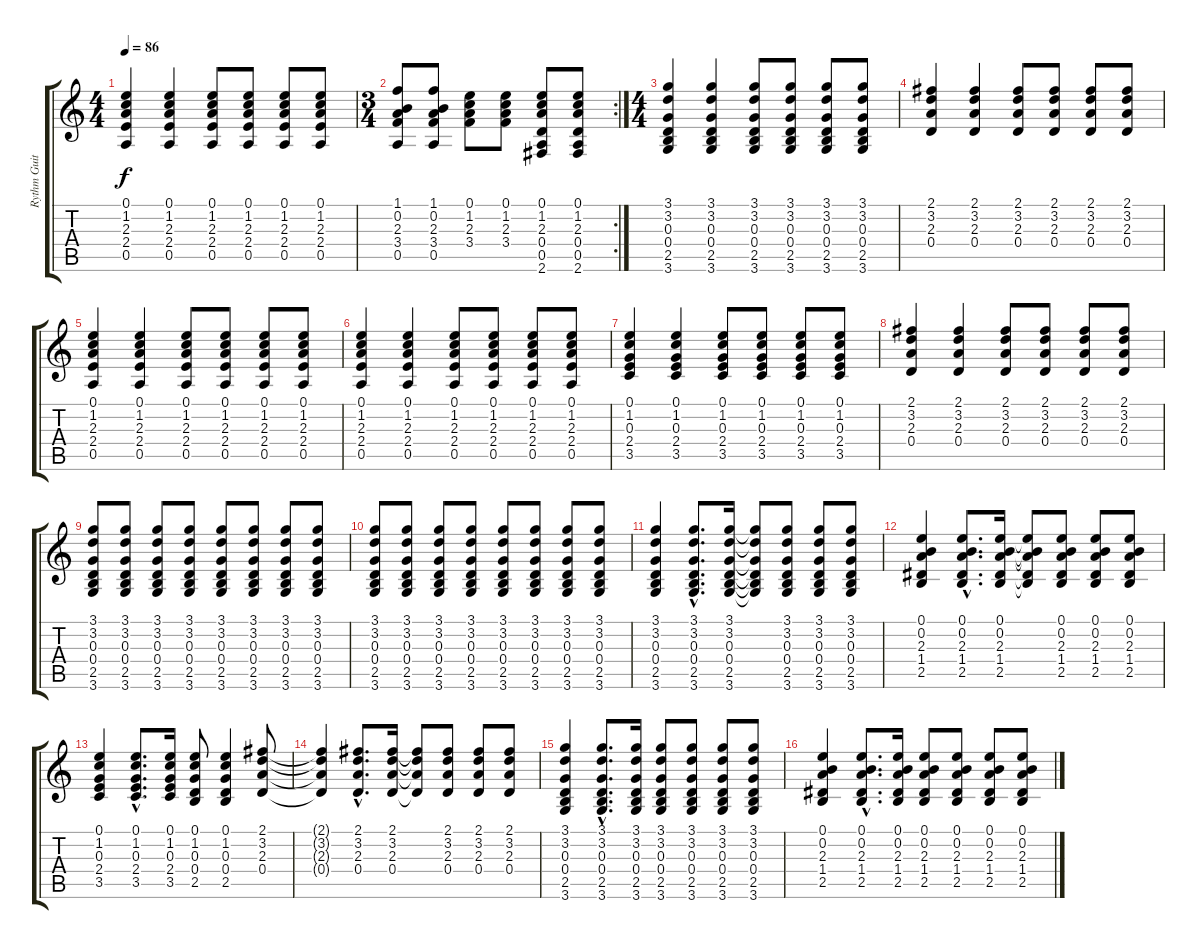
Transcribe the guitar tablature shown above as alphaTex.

\track ("Rythm Guitar" "Rythm Guit") {instrument electricguitarjazz}
\staff {score tabs}
\tuning (E4 B3 G3 D3 A2 E2) {hide}
\ts (4 4)
\tempo 86
\clef g2
\ks c
(0.1 1.2 2.3 2.4 0.5).4{dy f} (0.1 1.2 2.3 2.4 0.5).4 (0.1 1.2 2.3 2.4 0.5).8 (0.1 1.2 2.3 2.4 0.5).8 (0.1 1.2 2.3 2.4 0.5).8 (0.1 1.2 2.3 2.4 0.5).8 |
\rc 2
\ts (3 4)
(1.1 0.2 2.3 3.4 0.5).8 (1.1 0.2 2.3 3.4 0.5).8 (0.1 1.2 2.3 3.4).8 (0.1 1.2 2.3 3.4).8 (0.1 1.2 2.3 0.4 0.5 2.6).8 (0.1 1.2 2.3 0.4 0.5 2.6).8 |
\ts (4 4)
(3.1 3.2 0.3 0.4 2.5 3.6).4 (3.1 3.2 0.3 0.4 2.5 3.6).4 (3.1 3.2 0.3 0.4 2.5 3.6).8 (3.1 3.2 0.3 0.4 2.5 3.6).8 (3.1 3.2 0.3 0.4 2.5 3.6).8 (3.1 3.2 0.3 0.4 2.5 3.6).8 |
(2.1 3.2 2.3 0.4).4 (2.1 3.2 2.3 0.4).4 (2.1 3.2 2.3 0.4).8 (2.1 3.2 2.3 0.4).8 (2.1 3.2 2.3 0.4).8 (2.1 3.2 2.3 0.4).8 |
(0.1 1.2 2.3 2.4 0.5).4 (0.1 1.2 2.3 2.4 0.5).4 (0.1 1.2 2.3 2.4 0.5).8 (0.1 1.2 2.3 2.4 0.5).8 (0.1 1.2 2.3 2.4 0.5).8 (0.1 1.2 2.3 2.4 0.5).8 |
(0.1 1.2 2.3 2.4 0.5).4 (0.1 1.2 2.3 2.4 0.5).4 (0.1 1.2 2.3 2.4 0.5).8 (0.1 1.2 2.3 2.4 0.5).8 (0.1 1.2 2.3 2.4 0.5).8 (0.1 1.2 2.3 2.4 0.5).8 |
(0.1 1.2 0.3 2.4 3.5).4 (0.1 1.2 0.3 2.4 3.5).4 (0.1 1.2 0.3 2.4 3.5).8 (0.1 1.2 0.3 2.4 3.5).8 (0.1 1.2 0.3 2.4 3.5).8 (0.1 1.2 0.3 2.4 3.5).8 |
(2.1 3.2 2.3 0.4).4 (2.1 3.2 2.3 0.4).4 (2.1 3.2 2.3 0.4).8 (2.1 3.2 2.3 0.4).8 (2.1 3.2 2.3 0.4).8 (2.1 3.2 2.3 0.4).8 |
(3.1 3.2 0.3 0.4 2.5 3.6).8 (3.1 3.2 0.3 0.4 2.5 3.6).8 (3.1 3.2 0.3 0.4 2.5 3.6).8 (3.1 3.2 0.3 0.4 2.5 3.6).8 (3.1 3.2 0.3 0.4 2.5 3.6).8 (3.1 3.2 0.3 0.4 2.5 3.6).8 (3.1 3.2 0.3 0.4 2.5 3.6).8 (3.1 3.2 0.3 0.4 2.5 3.6).8 |
(3.1 3.2 0.3 0.4 2.5 3.6).8 (3.1 3.2 0.3 0.4 2.5 3.6).8 (3.1 3.2 0.3 0.4 2.5 3.6).8 (3.1 3.2 0.3 0.4 2.5 3.6).8 (3.1 3.2 0.3 0.4 2.5 3.6).8 (3.1 3.2 0.3 0.4 2.5 3.6).8 (3.1 3.2 0.3 0.4 2.5 3.6).8 (3.1 3.2 0.3 0.4 2.5 3.6).8 |
(3.1 3.2 0.3 0.4 2.5 3.6).4 (3.1{hac} 3.2{hac} 0.3{hac} 0.4{hac} 2.5{hac} 3.6{hac}).8{d} (3.1 3.2 0.3 0.4 2.5 3.6).16 (3.1{t} 3.2{t} 0.3{t} 0.4{t} 2.5{t} 3.6{t}).8 (3.1 3.2 0.3 0.4 2.5 3.6).8 (3.1 3.2 0.3 0.4 2.5 3.6).8 (3.1 3.2 0.3 0.4 2.5 3.6).8 |
(0.1 0.2 2.3 1.4 2.5).4 (0.1{hac} 0.2{hac} 2.3{hac} 1.4{hac} 2.5{hac}).8{d} (0.1 0.2 2.3 1.4 2.5).16 (0.1{t} 0.2{t} 2.3{t} 1.4{t} 2.5{t}).8 (0.1 0.2 2.3 1.4 2.5).8 (0.1 0.2 2.3 1.4 2.5).8 (0.1 0.2 2.3 1.4 2.5).8 |
(0.1 1.2 0.3 2.4 3.5).4 (0.1{hac} 1.2{hac} 0.3{hac} 2.4{hac} 3.5{hac}).8{d} (0.1 1.2 0.3 2.4 3.5).16 (0.1 1.2 0.3 0.4 2.5).8 (0.1 1.2 0.3 0.4 2.5).4 (2.1 3.2 2.3 0.4).8 |
(2.1{t} 3.2{t} 2.3{t} 0.4{t}).4 (2.1{hac} 3.2{hac} 2.3{hac} 0.4{hac}).8{d} (2.1 3.2 2.3 0.4).16 (2.1{t} 3.2{t} 2.3{t} 0.4{t}).8 (2.1 3.2 2.3 0.4).8 (2.1 3.2 2.3 0.4).8 (2.1 3.2 2.3 0.4).8 |
(3.1 3.2 0.3 0.4 2.5 3.6).4 (3.1{hac} 3.2{hac} 0.3{hac} 0.4{hac} 2.5{hac} 3.6{hac}).8{d} (3.1 3.2 0.3 0.4 2.5 3.6).16 (3.1 3.2 0.3 0.4 2.5 3.6).8 (3.1 3.2 0.3 0.4 2.5 3.6).8 (3.1 3.2 0.3 0.4 2.5 3.6).8 (3.1 3.2 0.3 0.4 2.5 3.6).8 |
(0.1 0.2 2.3 1.4 2.5).4 (0.1{hac} 0.2{hac} 2.3{hac} 1.4{hac} 2.5{hac}).8{d} (0.1 0.2 2.3 1.4 2.5).16 (0.1 0.2 2.3 1.4 2.5).8 (0.1 0.2 2.3 1.4 2.5).8 (0.1 0.2 2.3 1.4 2.5).8 (0.1 0.2 2.3 1.4 2.5).8
